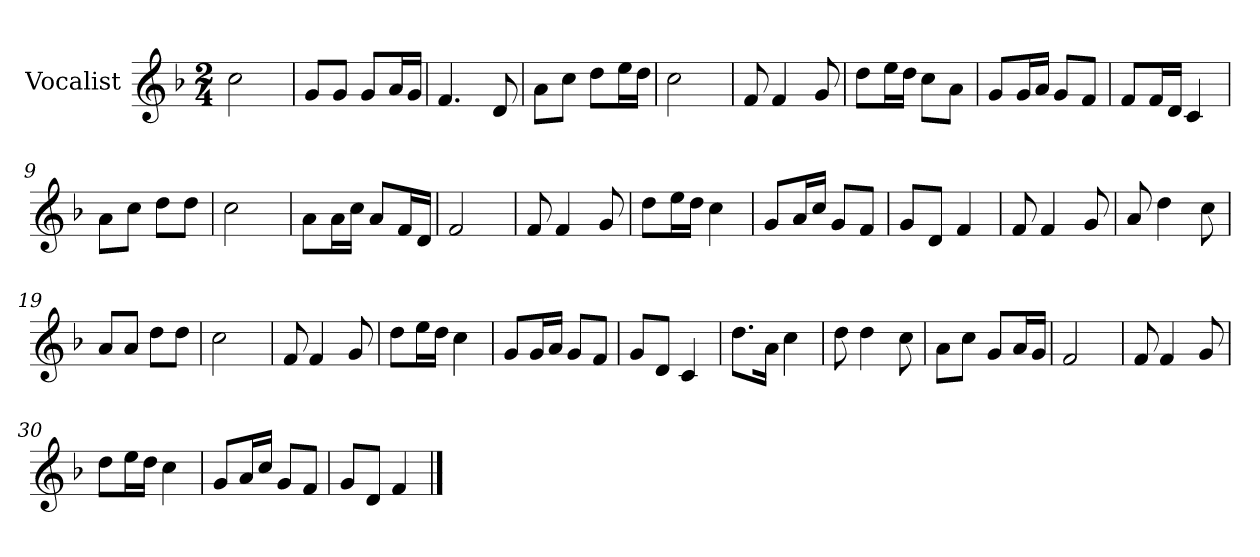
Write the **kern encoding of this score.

**kern
*part1
*staff1
*I"Vocalist
*k[b-]
*F:
*M2/4
=
2cc
=1
8gL
8gJ
8gL
16aL
16gJJ
=2
4.f
8d
=3
8aL
8ccJ
8ddL
16eeL
16ddJJ
=4
2cc
=5
8f
4f
8g
=6
8ddL
16eeL
16ddJJ
8ccL
8aJ
=7
8gL
16gL
16aJJ
8gL
8fJ
=8
8fL
16fL
16dJJ
4c
=9
8aL
8ccJ
8ddL
8ddJ
=10
2cc
=11
8aL
16aL
16ccJJ
8aL
16fL
16dJJ
=12
2f
=13
8f
4f
8g
=14
8ddL
16eeL
16ddJJ
4cc
=15
8gL
16aL
16ccJJ
8gL
8fJ
=16
8gL
8dJ
4f
=17
8f
4f
8g
=18
8a
4dd
8cc
=19
8aL
8aJ
8ddL
8ddJ
=20
2cc
=21
8f
4f
8g
=22
8ddL
16eeL
16ddJJ
4cc
=23
8gL
16gL
16aJJ
8gL
8fJ
=24
8gL
8dJ
4c
=25
8.ddL
16aJk
4cc
=26
8dd
4dd
8cc
=27
8aL
8ccJ
8gL
16aL
16gJJ
=28
2f
=29
8f
4f
8g
=30
8ddL
16eeL
16ddJJ
4cc
=31
8gL
16aL
16ccJJ
8gL
8fJ
=32
8gL
8dJ
4f
==
*-
